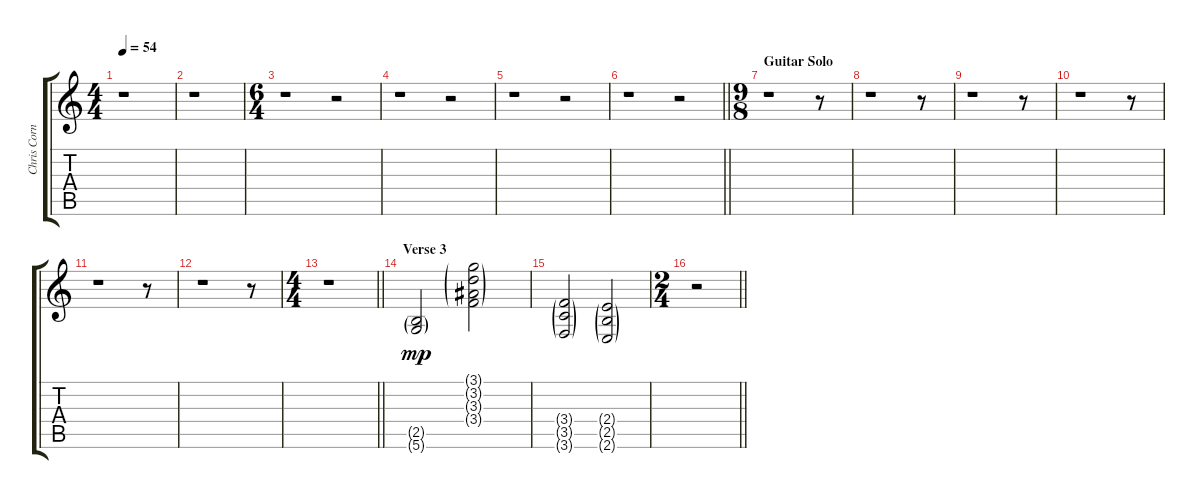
\track ("Chris Cornell Clean" "Chris Corn") {instrument acousticguitarnylon}
\staff {score tabs}
\tuning (E4 B3 G3 D3 A2 D2) {hide}
\ts (4 4)
\tempo 54
\clef g2
\ks c
r.1{dy f} |
r.1 |
\ts (6 4)
r.1 r.2 |
r.1 r.2 |
r.1 r.2 |
\barLineRight lightlight
r.1 r.2 |
\ts (9 8)
\section ("" "Guitar Solo")
r.1 r.8 |
r.1 r.8 |
r.1 r.8 |
r.1 r.8 |
r.1 r.8 |
r.1 r.8 |
\ts (4 4)
\barLineRight lightlight
r.1 |
\section ("" "Verse 3")
(2.5{g} 5.6{g}).2{dy mp} (3.1{g} 3.2{g} 3.3{g} 3.4{g}).2 |
(3.4{g} 3.5{g} 3.6{g}).2 (2.4{g} 2.5{g} 2.6{g}).2 |
\ts (2 4)
\barLineRight lightlight
r.2
